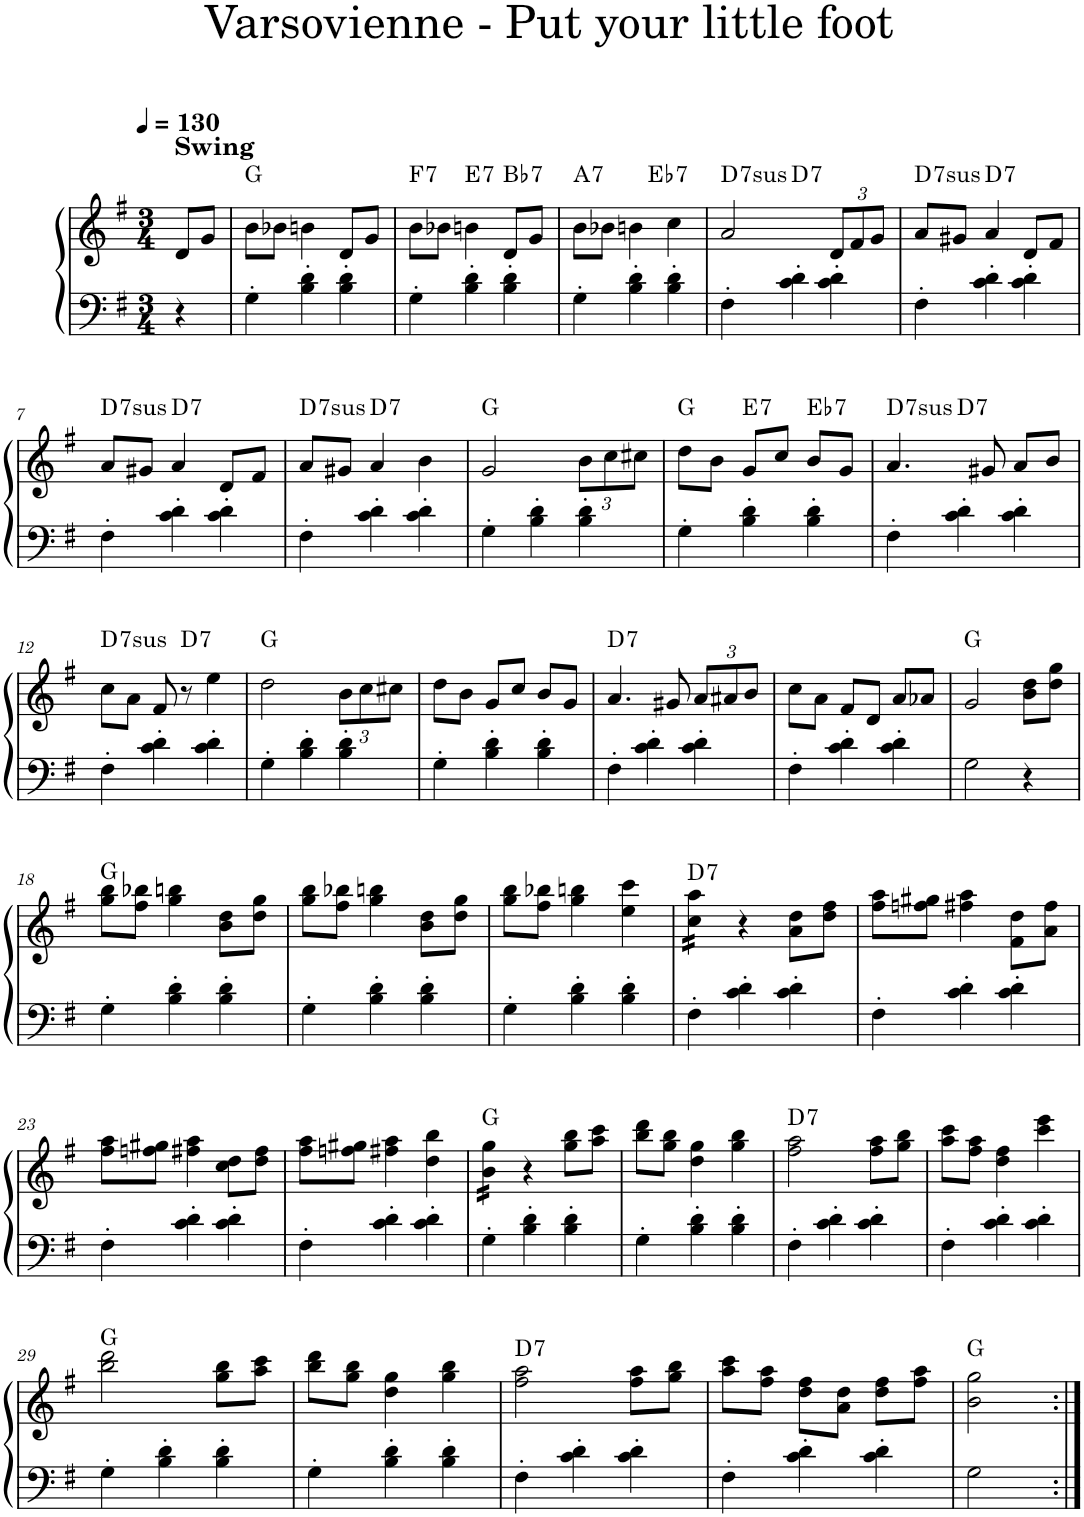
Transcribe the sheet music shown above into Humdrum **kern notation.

**kern	**kern	**harte
*part1	*part1	*part1
*staff2	*staff1	*
*I"Piano	*	*
*I'Pno.	*	*
*clefF4	*clefG2	*
*k[f#]	*k[f#]	*
*M3/4	*M3/4	*
*MM130	*MM130	*
=1	=1	=1
!	!LO:TX:a:B:t=Swing	!
4r	8d/L	.
.	8g/J	.
=2	=2	=2
4G'\	8b\L	G:maj
.	8b-X\J	.
4B\' 4d\'	4bn\	.
4B\' 4d\'	8d/L	.
.	8g/J	.
=3	=3	=3
!	!	!LO:H:kt=7
4G'\	8b\L	F:7
.	8b-X\J	.
!	!	!LO:H:kt=7
4B\' 4d\'	4bn\	E:7
!	!	!LO:H:kt=7
4B\' 4d\'	8d/L	Bb:7
.	8g/J	.
=4	=4	=4
!	!	!LO:H:kt=7
*	*^	*
4G'\	8b\L	4.ryy	A:7
.	8b-X\J	.	.
4B\' 4d\'	4bn\	.	.
!	!	!	!LO:H:kt=7
.	.	4.ryy	Eb:7
4B\' 4d\'	4cc\	.	.
=5	=5	=5	=5
!	!	!	!LO:H:kt=7sus
4F#'\	2a/	4ryy	D:sus4(7)
!	!	!	!LO:H:kt=7
4c\' 4d\'	.	2ryy	D:7
*	*Xbrackettup	*	*
4c\' 4d\'	12d/L	.	.
.	12f#/	.	.
.	12g/J	.	.
=6	=6	=6	=6
!	!	!	!LO:H:kt=7sus
*	*v	*v	*
4F#'\	8a/L	D:sus4(7)
.	8g#X/J	.
!	!	!LO:H:kt=7
4c\' 4d\'	4a/	D:7
4c\' 4d\'	8d/L	.
.	8f#/J	.
!!LO:LB:g=z
=7	=7	=7
!	!	!LO:H:kt=7sus
4F#'\	8a/L	D:sus4(7)
.	8g#X/J	.
!	!	!LO:H:kt=7
4c\' 4d\'	4a/	D:7
4c\' 4d\'	8d/L	.
.	8f#/J	.
=8	=8	=8
!	!	!LO:H:kt=7sus
4F#'\	8a/L	D:sus4(7)
.	8g#X/J	.
!	!	!LO:H:kt=7
4c\' 4d\'	4a/	D:7
4c\' 4d\'	4b\	.
=9	=9	=9
4G'\	2g/	G:maj
4B\' 4d\'	.	.
4B\' 4d\'	12b\L	.
.	12cc\	.
.	12cc#X\J	.
=10	=10	=10
4G'\	8dd\L	G:maj
.	8b\J	.
!	!	!LO:H:kt=7
4B\' 4d\'	8g/L	E:7
.	8cc/J	.
!	!	!LO:H:kt=7
4B\' 4d\'	8b/L	Eb:7
.	8g/J	.
=11	=11	=11
!	!	!LO:H:kt=7sus
*	*^	*
4F#'\	4.a/	4ryy	D:sus4(7)
!	!	!	!LO:H:kt=7
4c\' 4d\'	.	2ryy	D:7
.	8g#X/	.	.
4c\' 4d\'	8a/L	.	.
.	8b/J	.	.
!!LO:LB:g=z
=12	=12	=12	=12
!	!	!	!LO:H:kt=7sus
*	*v	*v	*
4F#'\	8cc\L	D:sus4(7)
.	8a\J	.
4c\' 4d\'	8f#/	.
!	!	!LO:H:kt=7
.	8r	D:7
4c\' 4d\'	4ee\	.
=13	=13	=13
4G'\	2dd\	G:maj
4B\' 4d\'	.	.
4B\' 4d\'	12b\L	.
.	12cc\	.
.	12cc#X\J	.
=14	=14	=14
4G'\	8dd\L	.
.	8b\J	.
4B\' 4d\'	8g/L	.
.	8cc/J	.
4B\' 4d\'	8b/L	.
.	8g/J	.
=15	=15	=15
!	!	!LO:H:kt=7
4F#'\	4.a/	D:7
4c\' 4d\'	.	.
.	8g#X/	.
4c\' 4d\'	12a/L	.
.	12a#X/	.
.	12b/J	.
=16	=16	=16
4F#'\	8cc\L	.
.	8a\J	.
4c\' 4d\'	8f#/L	.
.	8d/J	.
4c\' 4d\'	8a/L	.
.	8a-X/J	.
=17	=17	=17
2G\	2g/	G:maj
4r	8b\ 8dd\L	.
.	8dd\ 8gg\J	.
!!LO:LB:g=z
=18	=18	=18
4G'\	8gg\ 8bb\L	G:maj
.	8ff#\ 8bb-X\J	.
4B\' 4d\'	4gg\ 4bbn\	.
4B\' 4d\'	8b\ 8dd\L	.
.	8dd\ 8gg\J	.
=19	=19	=19
4G'\	8gg\ 8bb\L	.
.	8ff#\ 8bb-X\J	.
4B\' 4d\'	4gg\ 4bbn\	.
4B\' 4d\'	8b\ 8dd\L	.
.	8dd\ 8gg\J	.
=20	=20	=20
4G'\	8gg\ 8bb\L	.
.	8ff#\ 8bb-X\J	.
4B\' 4d\'	4gg\ 4bbn\	.
4B\' 4d\'	4ee\ 4ccc\	.
=21	=21	=21
!	!	!LO:H:kt=7
*	*tremolo	*
4F#'\	16cc\ 16aa\LL	D:7
.	16cc\ 16aa\	.
.	16cc\ 16aa\	.
.	16cc\ 16aa\JJ	.
*	*Xtremolo	*
4c\' 4d\'	4r	.
4c\' 4d\'	8a\ 8dd\L	.
.	8dd\ 8ff#\J	.
=22	=22	=22
4F#'\	8ff#\ 8aa\L	.
.	8ffn\ 8gg#X\J	.
4c\' 4d\'	4ff#X\ 4aa\	.
4c\' 4d\'	8f#\ 8dd\L	.
.	8a\ 8ff#\J	.
!!LO:LB:g=z
=23	=23	=23
4F#'\	8ff#\ 8aa\L	.
.	8ffn\ 8gg#X\J	.
4c\' 4d\'	4ff#X\ 4aa\	.
4c\' 4d\'	8cc\ 8dd\L	.
.	8dd\ 8ff#\J	.
=24	=24	=24
4F#'\	8ff#\ 8aa\L	.
.	8ffn\ 8gg#X\J	.
4c\' 4d\'	4ff#X\ 4aa\	.
4c\' 4d\'	4dd\ 4bb\	.
=25	=25	=25
*	*tremolo	*
4G'\	16b\ 16gg\LL	G:maj
.	16b\ 16gg\	.
.	16b\ 16gg\	.
.	16b\ 16gg\JJ	.
*	*Xtremolo	*
4B\' 4d\'	4r	.
4B\' 4d\'	8gg\ 8bb\L	.
.	8aa\ 8ccc\J	.
=26	=26	=26
4G'\	8bb\ 8ddd\L	.
.	8gg\ 8bb\J	.
4B\' 4d\'	4dd\ 4gg\	.
4B\' 4d\'	4gg\ 4bb\	.
=27	=27	=27
!	!	!LO:H:kt=7
4F#'\	2ff#\ 2aa\	D:7
4c\' 4d\'	.	.
4c\' 4d\'	8ff#\ 8aa\L	.
.	8gg\ 8bb\J	.
=28	=28	=28
4F#'\	8aa\ 8ccc\L	.
.	8ff#\ 8aa\J	.
4c\' 4d\'	4dd\ 4ff#\	.
4c\' 4d\'	4ccc\ 4eee\	.
!!LO:LB:g=z
=29	=29	=29
4G'\	2bb\ 2ddd\	G:maj
4B\' 4d\'	.	.
4B\' 4d\'	8gg\ 8bb\L	.
.	8aa\ 8ccc\J	.
=30	=30	=30
4G'\	8bb\ 8ddd\L	.
.	8gg\ 8bb\J	.
4B\' 4d\'	4dd\ 4gg\	.
4B\' 4d\'	4gg\ 4bb\	.
=31	=31	=31
!	!	!LO:H:kt=7
4F#'\	2ff#\ 2aa\	D:7
4c\' 4d\'	.	.
4c\' 4d\'	8ff#\ 8aa\L	.
.	8gg\ 8bb\J	.
=32	=32	=32
4F#'\	8aa\ 8ccc\L	.
.	8ff#\ 8aa\J	.
4c\' 4d\'	8dd\ 8ff#\L	.
.	8a\ 8dd\J	.
4c\' 4d\'	8dd\ 8ff#\L	.
.	8ff#\ 8aa\J	.
=33	=33	=33
2G\	2b\ 2gg\	G:maj
=:|!	=:|!	=:|!
*-	*-	*-
